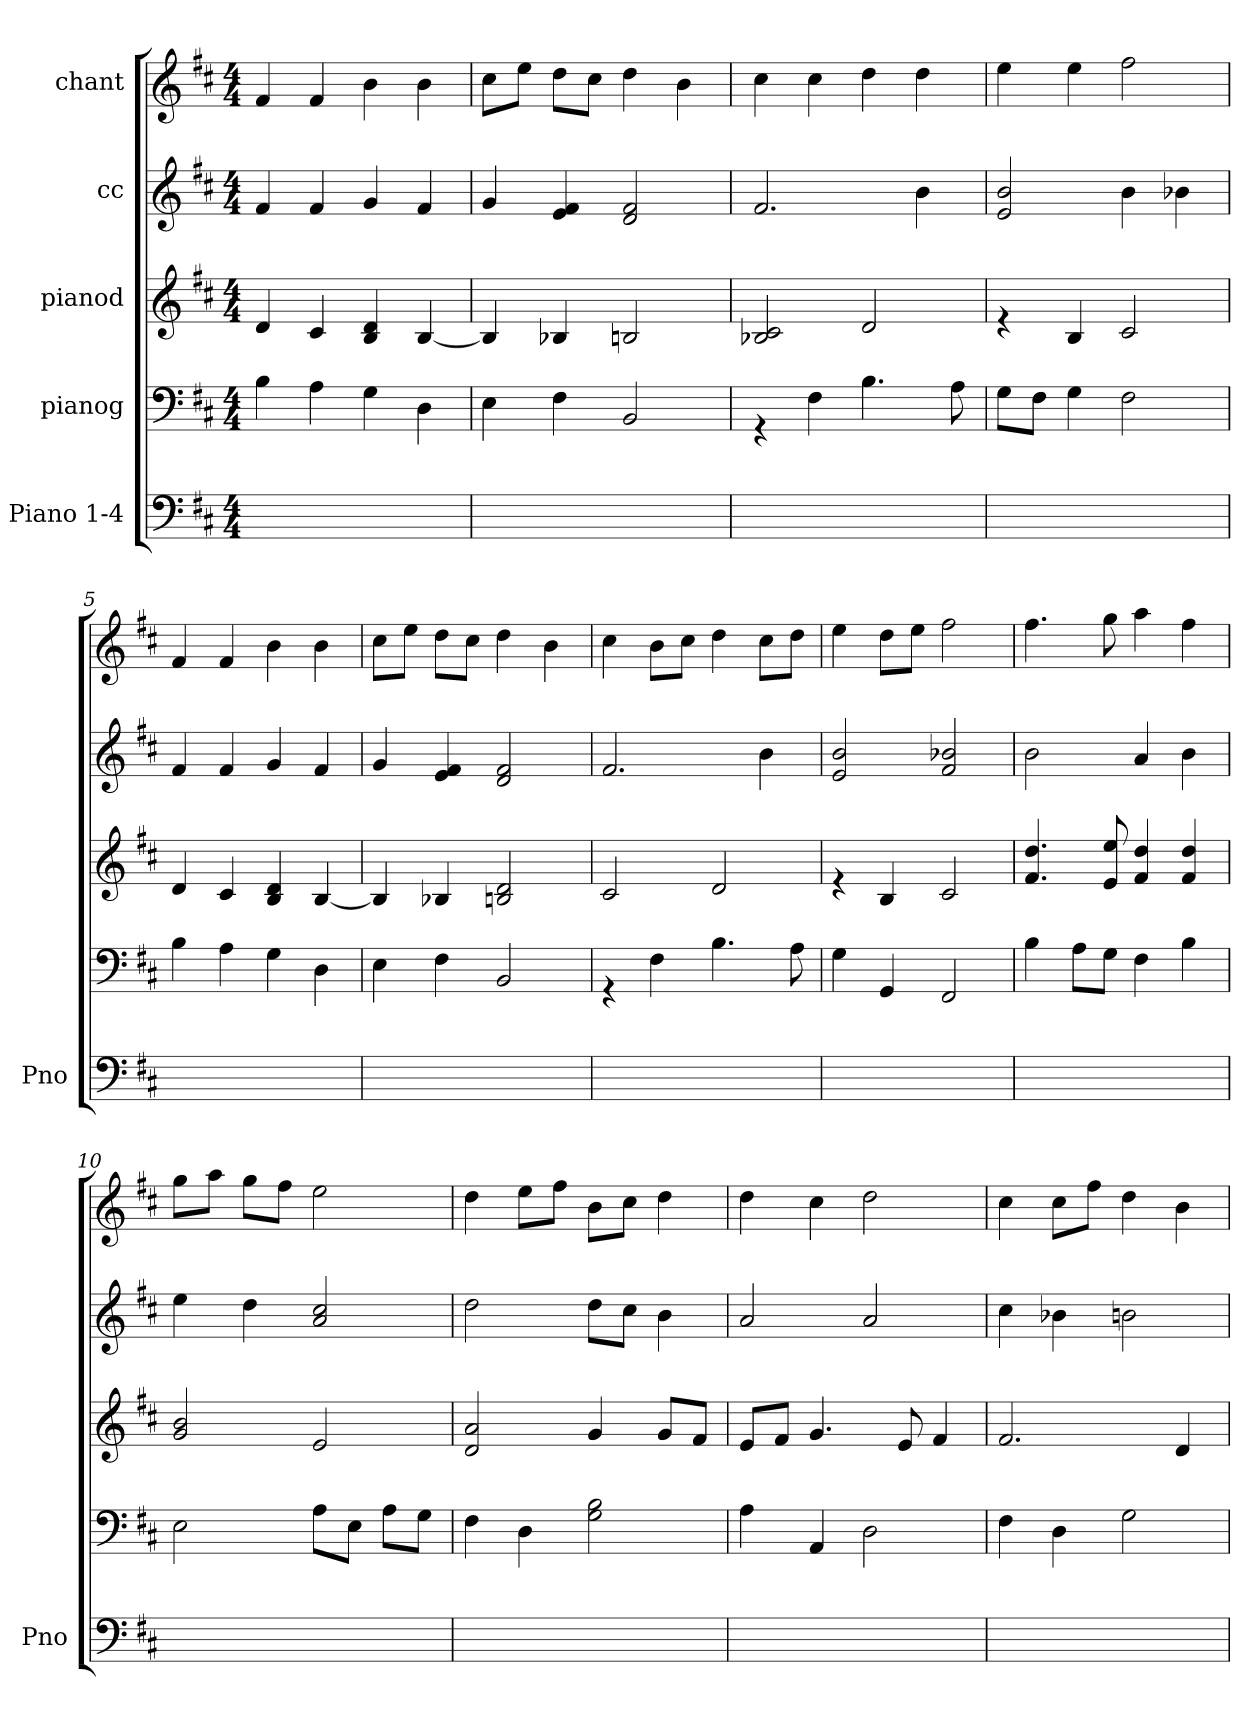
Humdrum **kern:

**kern	**kern	**kern	**kern	**kern
*part5	*part4	*part3	*part2	*part1
*staff5	*staff4	*staff3	*staff2	*staff1
*I"Piano 1-4	*I"pianog	*I"pianod	*I"cc	*I"chant
*I'Pno	*	*	*	*
*clefF4	*clefF4	*clefG2	*clefG2	*clefG2
*k[f#c#]	*k[f#c#]	*k[f#c#]	*k[f#c#]	*k[f#c#]
*D:	*D:	*D:	*D:	*D:
*M4/4	*M4/4	*M4/4	*M4/4	*M4/4
=1	=1	=1	=1	=1
1ryy	4B\	4d/	4f#/	4f#/
.	4A\	4c#/	4f#/	4f#/
.	4G\	4B/ 4d/	4g/	4b\
.	4D\	[4B/	4f#/	4b\
=2	=2	=2	=2	=2
1ryy	4E\	4B/]	4g/	8cc#\L
.	.	.	.	8ee\J
.	4F#\	4B-X/	4e/ 4f#/	8dd\L
.	.	.	.	8cc#\J
.	2BB/	2Bn/	2d/ 2f#/	4dd\
.	.	.	.	4b\
=3	=3	=3	=3	=3
1ryy	4rGG	2B-X/ 2c#/	2.f#/	4cc#\
.	4F#\	.	.	4cc#\
.	4.B\	2d/	.	4dd\
.	.	.	4b\	4dd\
.	8A\	.	.	.
=4	=4	=4	=4	=4
1ryy	8G\L	4re	2e/ 2b/	4ee\
.	8F#\J	.	.	.
.	4G\	4B/	.	4ee\
.	2F#\	2c#/	4b\	2ff#\
.	.	.	4b-X\	.
=5	=5	=5	=5	=5
1ryy	4B\	4d/	4f#/	4f#/
.	4A\	4c#/	4f#/	4f#/
.	4G\	4B/ 4d/	4g/	4b\
.	4D\	[4B/	4f#/	4b\
!!LO:LB:g=z
=6	=6	=6	=6	=6
1ryy	4E\	4B/]	4g/	8cc#\L
.	.	.	.	8ee\J
.	4F#\	4B-X/	4e/ 4f#/	8dd\L
.	.	.	.	8cc#\J
.	2BB/	2Bn/ 2d/	2d/ 2f#/	4dd\
.	.	.	.	4b\
=7	=7	=7	=7	=7
1ryy	4rGG	2c#/	2.f#/	4cc#\
.	4F#\	.	.	8b\L
.	.	.	.	8cc#\J
.	4.B\	2d/	.	4dd\
.	.	.	4b\	8cc#\L
.	8A\	.	.	8dd\J
=8	=8	=8	=8	=8
1ryy	4G\	4re	2e/ 2b/	4ee\
.	4GG/	4B/	.	8dd\L
.	.	.	.	8ee\J
.	2FF#/	2c#/	2f#/ 2b-X/	2ff#\
=9	=9	=9	=9	=9
1ryy	4B\	4.f#/ 4.dd/	2b\	4.ff#\
.	8A\L	.	.	.
.	8G\J	8e/ 8ee/	.	8gg\
.	4F#\	4f#/ 4dd/	4a/	4aa\
.	4B\	4f#/ 4dd/	4b\	4ff#\
=10	=10	=10	=10	=10
1ryy	2E\	2g/ 2b/	4ee\	8gg\L
.	.	.	.	8aa\J
.	.	.	4dd\	8gg\L
.	.	.	.	8ff#\J
.	8A\L	2e/	2a/ 2cc#/	2ee\
.	8E\J	.	.	.
.	8A\L	.	.	.
.	8G\J	.	.	.
!!LO:PB:g=z
=11	=11	=11	=11	=11
1ryy	4F#\	2d/ 2a/	2dd\	4dd\
.	4D\	.	.	8ee\L
.	.	.	.	8ff#\J
.	2G\ 2B\	4g/	8dd\L	8b\L
.	.	.	8cc#\J	8cc#\J
.	.	8g/L	4b\	4dd\
.	.	8f#/J	.	.
=12	=12	=12	=12	=12
1ryy	4A\	8e/L	2a/	4dd\
.	.	8f#/J	.	.
.	4AA/	4.g/	.	4cc#\
.	2D\	.	2a/	2dd\
.	.	8e/	.	.
.	.	4f#/	.	.
=13	=13	=13	=13	=13
1ryy	4F#\	2.f#/	4cc#\	4cc#\
.	4D\	.	4b-X\	8cc#\L
.	.	.	.	8ff#\J
.	2G\	.	2bn\	4dd\
.	.	4d/	.	4b\
=	=	=	=	=
*-	*-	*-	*-	*-
